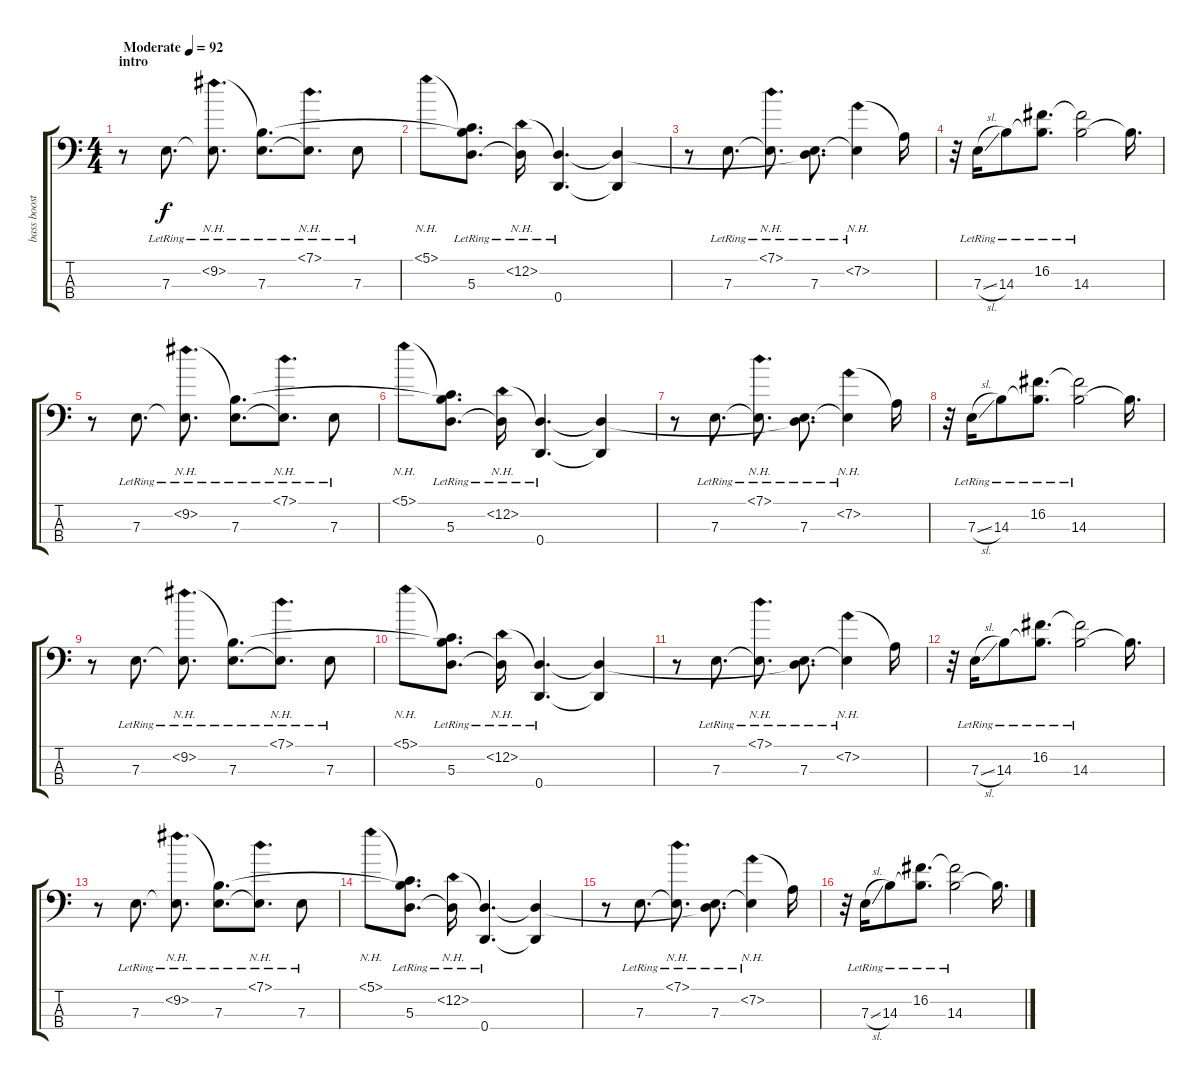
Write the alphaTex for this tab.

\track ("bass boost" "bass boost") {instrument electricbasspick}
\staff {score tabs}
\tuning (G2 D2 A1 D1) {hide}
\ts (4 4)
\section ("" "intro")
\tempo (92 "Moderate")
\clef f4
\ks c
r.8{dy f instrument electricbasspick} 7.3{lr}.8{d} (9.2{nh lr} 7.3{t}).8{d} (9.2{t} 7.3{lr}).8{d} (7.1{nh lr} 7.3{t}).8{d} 7.3{lr}.8 |
5.1{nh}.8 (5.1{t} 9.2{t} 5.3{lr}).8{d} (0.2{nh lr} 5.3{t}).16 (0.2{t} 0.4{lr}).4{d} (0.2{t} 0.4{t}).4 |
r.8 7.3{lr}.8{d} (7.1{nh lr} 7.3{t}).8{d} (0.2{t} 7.3{lr}).8{d} (7.2{nh lr} 7.3{t}).4 7.2{t}.16 |
r.32 7.3{sl lr}.16 14.3{lr}.8 (16.2{lr} 14.3{t}).8{d} (16.2{t} 14.3{lr}).2 14.3{t}.16{d} |
r.8 7.3{lr}.8{d} (9.2{nh lr} 7.3{t}).8{d} (9.2{t} 7.3{lr}).8{d} (7.1{nh lr} 7.3{t}).8{d} 7.3{lr}.8 |
5.1{nh}.8 (5.1{t} 9.2{t} 5.3{lr}).8{d} (0.2{nh lr} 5.3{t}).16 (0.2{t} 0.4{lr}).4{d} (0.2{t} 0.4{t}).4 |
r.8 7.3{lr}.8{d} (7.1{nh lr} 7.3{t}).8{d} (0.2{t} 7.3{lr}).8{d} (7.2{nh lr} 7.3{t}).4 7.2{t}.16 |
r.32 7.3{sl lr}.16 14.3{lr}.8 (16.2{lr} 14.3{t}).8{d} (16.2{t} 14.3{lr}).2 14.3{t}.16{d} |
r.8 7.3{lr}.8{d} (9.2{nh lr} 7.3{t}).8{d} (9.2{t} 7.3{lr}).8{d} (7.1{nh lr} 7.3{t}).8{d} 7.3{lr}.8 |
5.1{nh}.8 (5.1{t} 9.2{t} 5.3{lr}).8{d} (0.2{nh lr} 5.3{t}).16 (0.2{t} 0.4{lr}).4{d} (0.2{t} 0.4{t}).4 |
r.8 7.3{lr}.8{d} (7.1{nh lr} 7.3{t}).8{d} (0.2{t} 7.3{lr}).8{d} (7.2{nh lr} 7.3{t}).4 7.2{t}.16 |
r.32 7.3{sl lr}.16 14.3{lr}.8 (16.2{lr} 14.3{t}).8{d} (16.2{t} 14.3{lr}).2 14.3{t}.16{d} |
r.8 7.3{lr}.8{d} (9.2{nh lr} 7.3{t}).8{d} (9.2{t} 7.3{lr}).8{d} (7.1{nh lr} 7.3{t}).8{d} 7.3{lr}.8 |
5.1{nh}.8 (5.1{t} 9.2{t} 5.3{lr}).8{d} (0.2{nh lr} 5.3{t}).16 (0.2{t} 0.4{lr}).4{d} (0.2{t} 0.4{t}).4 |
r.8 7.3{lr}.8{d} (7.1{nh lr} 7.3{t}).8{d} (0.2{t} 7.3{lr}).8{d} (7.2{nh lr} 7.3{t}).4 7.2{t}.16 |
r.32 7.3{sl lr}.16 14.3{lr}.8 (16.2{lr} 14.3{t}).8{d} (16.2{t} 14.3{lr}).2 14.3{t}.16{d}
